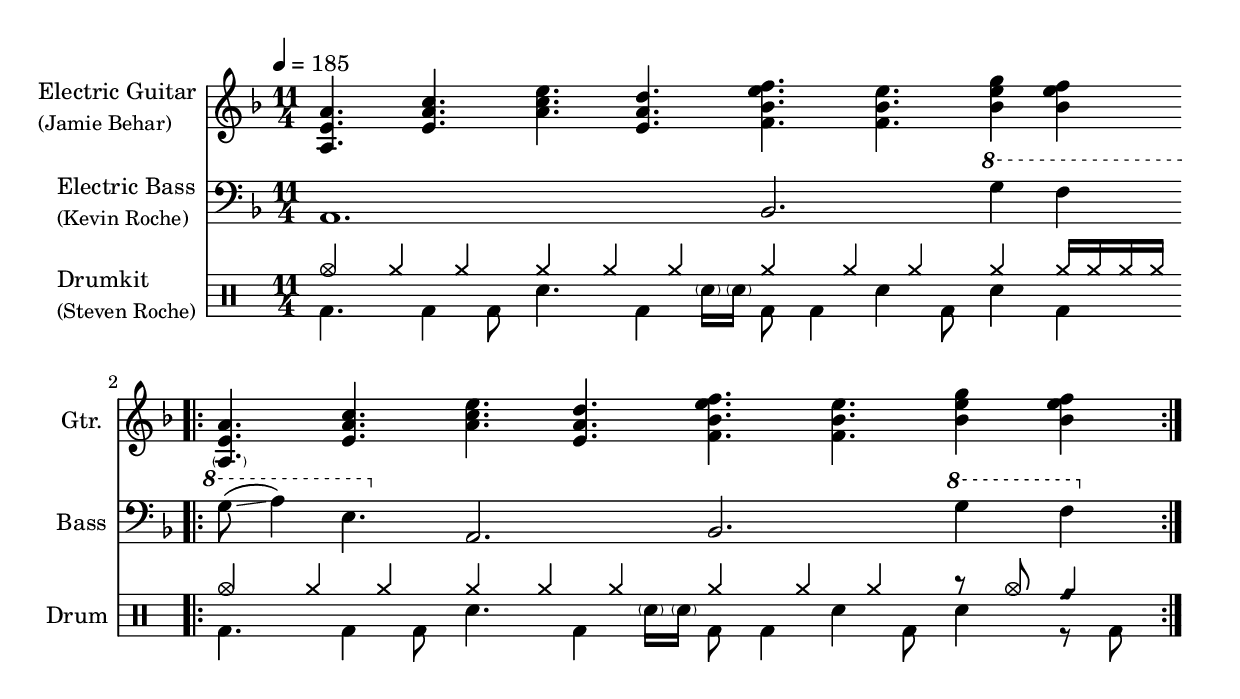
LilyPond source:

\version "2.18.2"

\header {
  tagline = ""
}

\score {
  <<
    \new Staff \with {
      instrumentName = \markup {
        \column { "Electric Guitar "
          \line { \smaller "(Jamie Behar) " }
        }
      }
      shortInstrumentName = #"Gtr. "
      midiInstrument = #"electric guitar (jazz)"
      midiMinimumVolume = #0.5
      midiMaximumVolume = #0.75
    } {
      {
        \transposition c
        \clef "treble"
        \key f \major
        \time 11/4
        \tempo 4 = 185

        <<              a4. e' a'>> <<e' a' c''>> <<a' c'' e''>> <<e' a' d''>> <<f' bes' e'' f''>> <<f' bes' e''>> <<bes'4 e'' g''>> <<bes' e'' f''>> \bar ".|:"
        <<\parenthesize a4. e' a'>> <<e' a' c''>> <<a' c'' e''>> <<e' a' d''>> <<f' bes' e'' f''>> <<f' bes' e''>> <<bes'4 e'' g''>> <<bes' e'' f''>> \bar ":|."
      }
    }

    \new Staff \with {
      instrumentName = \markup {
        \column { "Electric Bass "
          \line { \smaller "(Kevin Roche) " }
        }
      }
      shortInstrumentName = #"Bass "
      midiInstrument = #"electric bass (pick)"
      midiMinimumVolume = #0.8
      midiMaximumVolume = #1.0
    } {
      {
        \transposition c
        \clef "bass"
        \key f \major
        \time 11/4

        a,1.                                     bes,2. \ottava #1 g'4 f' |
        g'8\glissando( a'4) e'4. \ottava #0 a,2. bes,2. \ottava #1 g'4 f' |
      }
    }

    #(define standard-style '(
             (hihat         cross   #f          5)
             (halfopenhihat cross   "halfopen"  5)
             (openhihat     xcircle #f          5)
             (pedalhihat    cross   #f         -5)
             (ridebell      diamond #f          4)
             (snare         default #f          1)
             (lowtom        default #f          0)
             (bassdrum      default #f         -3)))

    \new DrumStaff \with {
      instrumentName = \markup {
        \column { "Drumkit "
          \line { \smaller "(Steven Roche) " }
        }
      }
      shortInstrumentName = #"Drum "
      drumStyleTable = #(alist->hash-table standard-style)
    } {
      \drummode {
        \time 11/4

        << {
          hho4 hh hh hh hh hh hh hh hh hh     hh16 hh hh hh |
          hho4 hh hh hh hh hh hh hh hh r8 hho rb4           |
        } \\ {
          bd4. bd4 bd8 sn4. bd4 \parenthesize sn16 \parenthesize sn bd8 bd4 sn bd8 sn4 bd    |
          bd4. bd4 bd8 sn4. bd4 \parenthesize sn16 \parenthesize sn bd8 bd4 sn bd8 sn4 r8 bd |
        } >>
      }
    }
  >>

  \layout {
    indent = 2.5\cm
    short-indent = 1\cm
  }
  \midi {}
}
